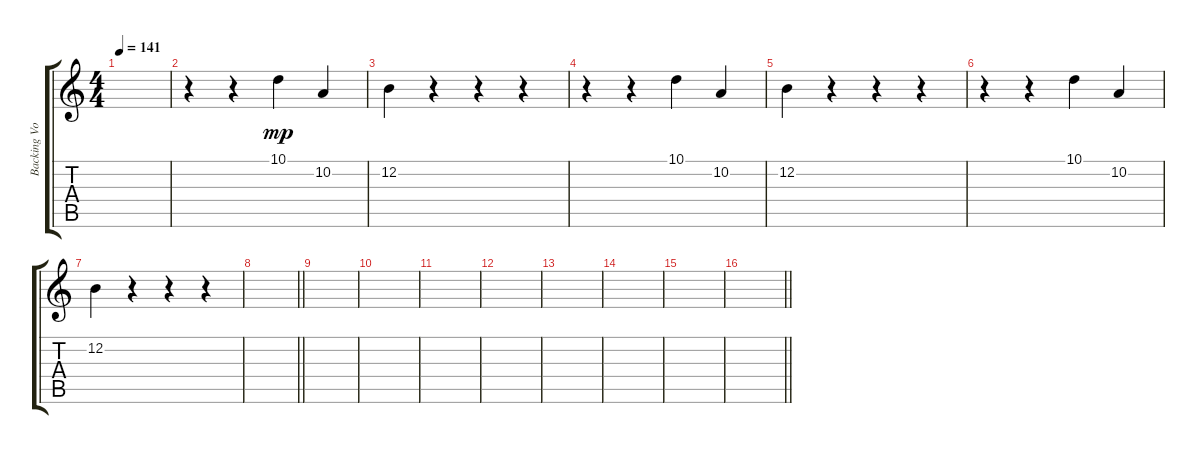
\track ("Backing Vocals" "Backing Vo") {instrument bassoon}
\staff {score tabs}
\tuning (E4 B3 G3 D3 A2 E2) {hide}
\ts (4 4)
\tempo 141
\clef g2
\ks c
|
r.4 r.4 10.1.4{dy mp} 10.2.4 |
12.2.4 r.4 r.4 r.4 |
r.4 r.4 10.1.4 10.2.4 |
12.2.4 r.4 r.4 r.4 |
r.4 r.4 10.1.4 10.2.4 |
12.2.4 r.4 r.4 r.4 |
\barLineRight lightlight
|
|
|
|
|
|
|
|
\barLineRight lightlight
